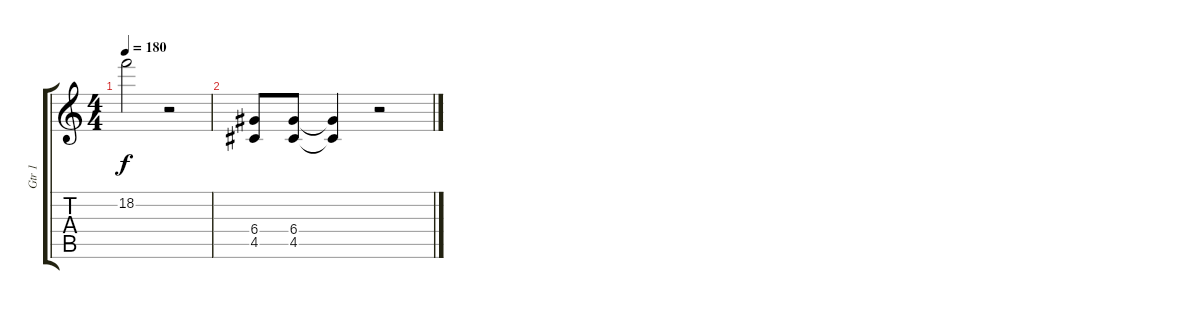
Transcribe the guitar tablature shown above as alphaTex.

\track ("Gtr 1" "Gtr 1") {instrument overdrivenguitar}
\staff {score tabs}
\tuning (E4 B3 G3 D3 A2 E2) {hide}
\ts (4 4)
\tempo 180
\clef g2
\ks c
18.2{t}.2{dy f} r.2 |
(6.4 4.5).8 (6.4 4.5).8 (6.4{t} 4.5{t}).4 r.2
